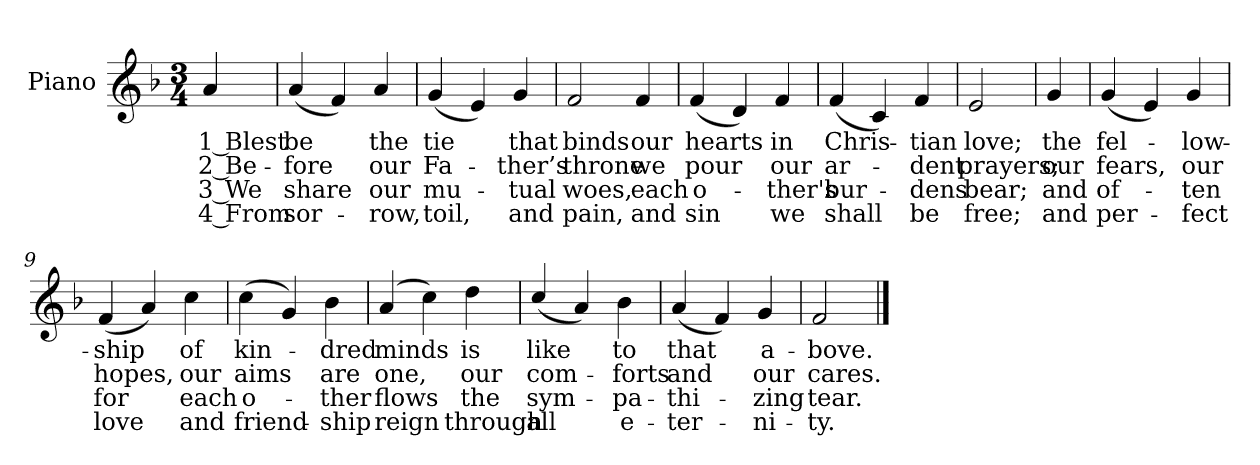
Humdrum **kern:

**kern	**text	**text	**text	**text
*part1	*part1	*part1	*part1	*part1
*staff1	*staff1	*staff1	*staff1	*staff1
*I"Piano	*	*	*	*
*I'Pno.	*	*	*	*
!!LO:PB:g=z
*clefG2	*	*	*	*
*k[b-]	*	*	*	*
*F:	*	*	*	*
*M3/4	*	*	*	*
=	=	=	=	=
!	!LO:LY:b:color=#000000	!LO:LY:b:color=#000000	!LO:LY:b:color=#000000	!LO:LY:b:color=#000000
4ai/	1 Blest	2 Be-	3 We	4 From
=1	=1	=1	=1	=1
!	!LO:LY:b:color=#000000	!LO:LY:b:color=#000000	!LO:LY:b:color=#000000	!LO:LY:b:color=#000000
(4ai/	be	-fore	share	sor-
4fi/)	.	.	.	.
!	!LO:LY:b:color=#000000	!LO:LY:b:color=#000000	!LO:LY:b:color=#000000	!LO:LY:b:color=#000000
4ai/	the	our	-our	row,
=2	=2	=2	=2	=2
!	!LO:LY:b:color=#000000	!LO:LY:b:color=#000000	!LO:LY:b:color=#000000	!LO:LY:b:color=#000000
(4gi/	tie	Fa-	mu-	-toil,
4ei/)	.	.	.	.
!	!LO:LY:b:color=#000000	!LO:LY:b:color=#000000	!LO:LY:b:color=#000000	!LO:LY:b:color=#000000
4gi/	that	-ther’s	tual	and
=3	=3	=3	=3	=3
!	!LO:LY:b:color=#000000	!LO:LY:b:color=#000000	!LO:LY:b:color=#000000	!LO:LY:b:color=#000000
2fi/	binds	throne	woes,	pain,
!	!LO:LY:b:color=#000000	!LO:LY:b:color=#000000	!LO:LY:b:color=#000000	!LO:LY:b:color=#000000
4fi/	our	we	each	and
=4	=4	=4	=4	=4
!	!LO:LY:b:color=#000000	!LO:LY:b:color=#000000	!LO:LY:b:color=#000000	!LO:LY:b:color=#000000
(4fi/	hearts	pour	o-	-sin
4di/)	.	.	.	.
!	!LO:LY:b:color=#000000	!LO:LY:b:color=#000000	!LO:LY:b:color=#000000	!LO:LY:b:color=#000000
4fi/	in	our	ther's	we
=5	=5	=5	=5	=5
!	!LO:LY:b:color=#000000	!LO:LY:b:color=#000000	!LO:LY:b:color=#000000	!LO:LY:b:color=#000000
(4fi/	Chris-	ar-	bur-	-shall
4ci/)	.	.	.	.
!	!LO:LY:b:color=#000000	!LO:LY:b:color=#000000	!LO:LY:b:color=#000000	!LO:LY:b:color=#000000
4fi/	-tian	-dent	dens	be
!!LO:LB:g=z
=6	=6	=6	=6	=6
!	!LO:LY:b:color=#000000	!LO:LY:b:color=#000000	!LO:LY:b:color=#000000	!LO:LY:b:color=#000000
2ei/	love;	prayers;	bear;	free;
=7	=7	=7	=7	=7
!	!LO:LY:b:color=#000000	!LO:LY:b:color=#000000	!LO:LY:b:color=#000000	!LO:LY:b:color=#000000
4gi/	the	our	and	and
=8	=8	=8	=8	=8
!	!LO:LY:b:color=#000000	!LO:LY:b:color=#000000	!LO:LY:b:color=#000000	!LO:LY:b:color=#000000
(4gi/	fel-	fears,	of-	-per-
4ei/)	.	.	.	.
!	!LO:LY:b:color=#000000	!LO:LY:b:color=#000000	!LO:LY:b:color=#000000	!LO:LY:b:color=#000000
4gi/	-low-	our	-ten	fect
=9	=9	=9	=9	=9
!	!LO:LY:b:color=#000000	!LO:LY:b:color=#000000	!LO:LY:b:color=#000000	!LO:LY:b:color=#000000
(4fi/	-ship	hopes,	for	love
4ai/)	.	.	.	.
!	!LO:LY:b:color=#000000	!LO:LY:b:color=#000000	!LO:LY:b:color=#000000	!LO:LY:b:color=#000000
4cci\	of	our	each	and
=10	=10	=10	=10	=10
!	!LO:LY:b:color=#000000	!LO:LY:b:color=#000000	!LO:LY:b:color=#000000	!LO:LY:b:color=#000000
(4cci\	kin-	aims	o-	-friend-
4gi/)	.	.	.	.
!	!LO:LY:b:color=#000000	!LO:LY:b:color=#000000	!LO:LY:b:color=#000000	!LO:LY:b:color=#000000
4b-i\	-dred	are	-ther	ship
!!LO:LB:g=z
=11	=11	=11	=11	=11
!	!LO:LY:b:color=#000000	!LO:LY:b:color=#000000	!LO:LY:b:color=#000000	!LO:LY:b:color=#000000
(4ai/	minds	one,	flows	reign
4cci\)	.	.	.	.
!	!LO:LY:b:color=#000000	!LO:LY:b:color=#000000	!LO:LY:b:color=#000000	!LO:LY:b:color=#000000
4ddi\	is	our	the	through
=12	=12	=12	=12	=12
!	!LO:LY:b:color=#000000	!LO:LY:b:color=#000000	!LO:LY:b:color=#000000	!LO:LY:b:color=#000000
(4cci/	like	com-	sym-	-all
4ai/)	.	.	.	.
!	!LO:LY:b:color=#000000	!LO:LY:b:color=#000000	!LO:LY:b:color=#000000	!LO:LY:b:color=#000000
4b-i\	to	-forts	pa-	-e-
=13	=13	=13	=13	=13
!	!LO:LY:b:color=#000000	!LO:LY:b:color=#000000	!LO:LY:b:color=#000000	!LO:LY:b:color=#000000
(4ai/	that	and	-thi-	-ter-
4fi/)	.	.	.	.
!	!LO:LY:b:color=#000000	!LO:LY:b:color=#000000	!LO:LY:b:color=#000000	!LO:LY:b:color=#000000
4gi/	a-	our	-zing	ni-
=14	=14	=14	=14	=14
!	!LO:LY:b:color=#000000	!LO:LY:b:color=#000000	!LO:LY:b:color=#000000	!LO:LY:b:color=#000000
2fi/	-bove.	cares.	-tear.	ty.
==	==	==	==	==
*-	*-	*-	*-	*-
